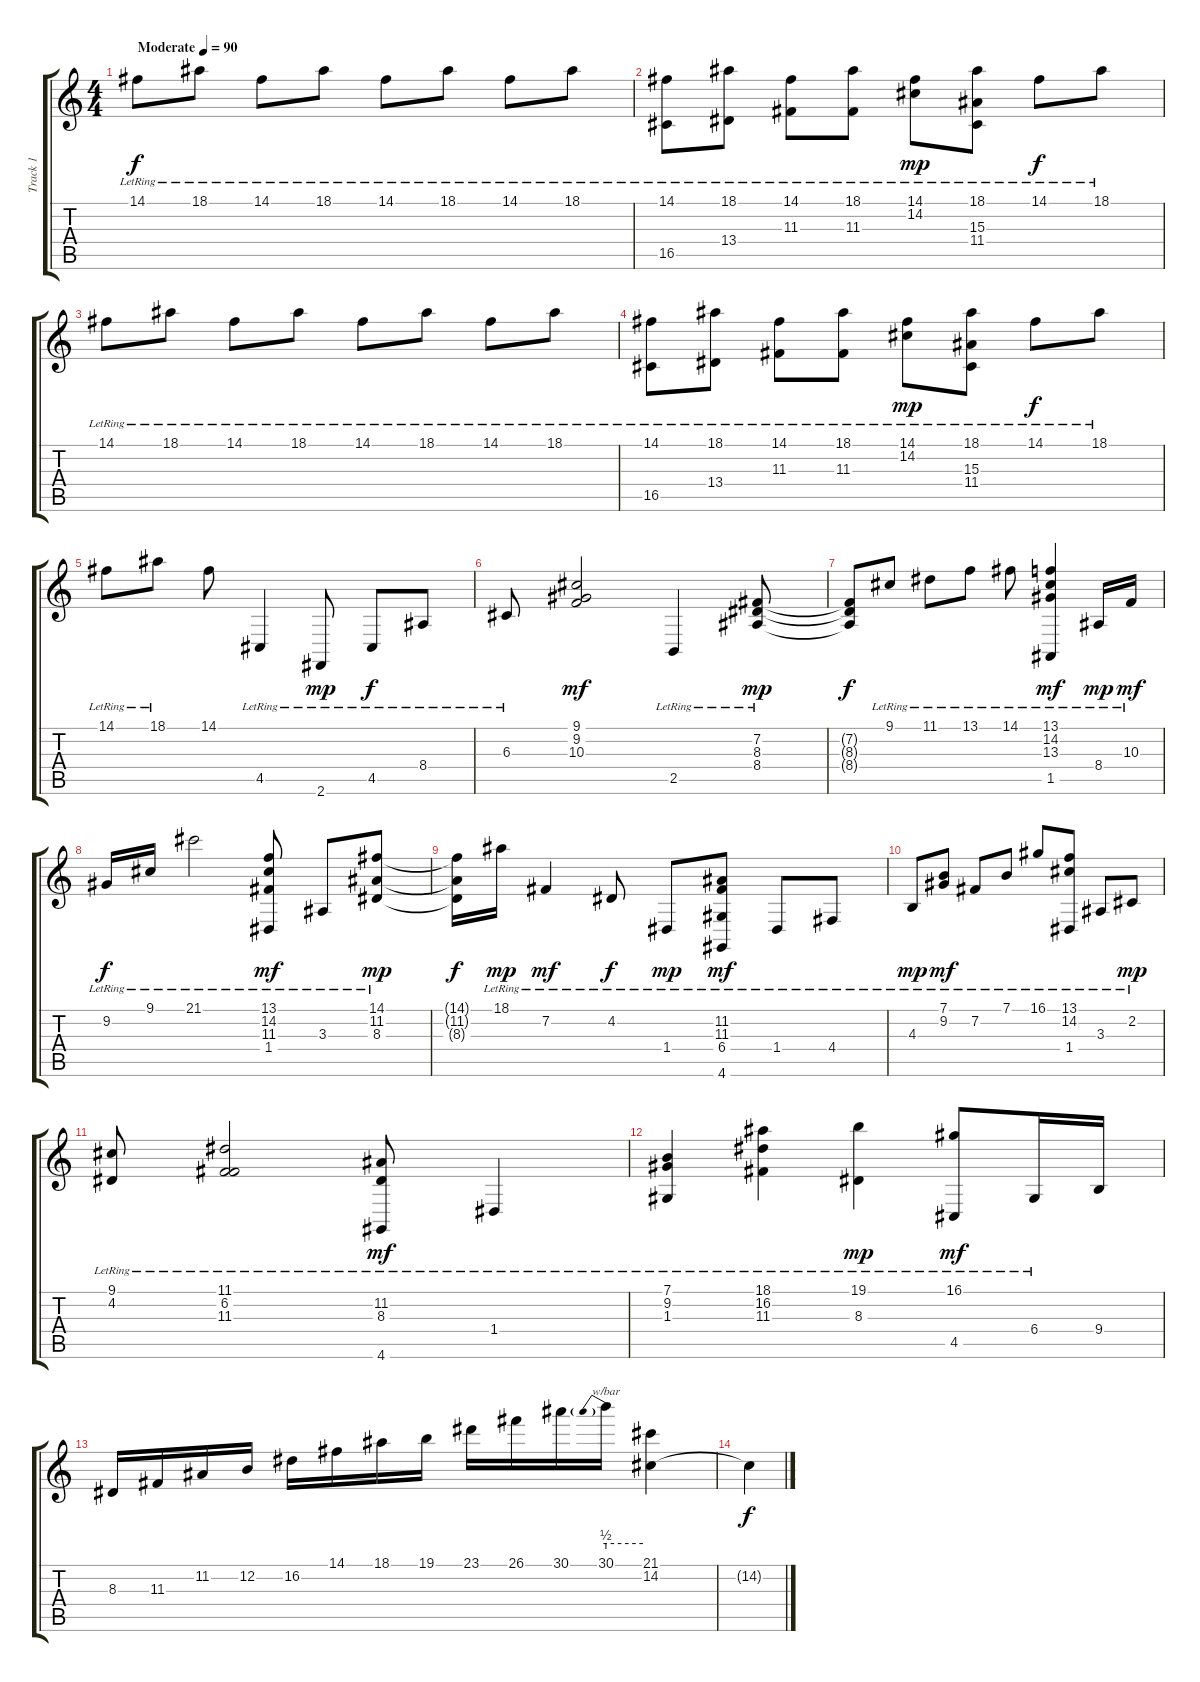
\track ("Track 1" "Track 1") {instrument acousticgrandpiano}
\staff {score tabs}
\tuning (E4 B3 G3 D3 A2 E2) {hide}
\ts (4 4)
\tempo (90 "Moderate")
\clef g2
\ks c
14.1{lr}.8{dy f instrument acousticgrandpiano} 18.1{lr}.8 14.1{lr}.8 18.1{lr}.8 14.1{lr}.8 18.1{lr}.8 14.1{lr}.8 18.1{lr}.8 |
(14.1{lr} 16.5{lr}).8 (18.1{lr} 13.4{lr}).8 (14.1{lr} 11.3{lr}).8 (18.1{lr} 11.3{lr}).8 (14.1{lr} 14.2{lr}).8{dy mp} (18.1{lr} 15.3{lr} 11.4{lr}).8 14.1{lr}.8{dy f} 18.1{lr}.8 |
14.1{lr}.8 18.1{lr}.8 14.1{lr}.8 18.1{lr}.8 14.1{lr}.8 18.1{lr}.8 14.1{lr}.8 18.1{lr}.8 |
(14.1{lr} 16.5{lr}).8 (18.1{lr} 13.4{lr}).8 (14.1{lr} 11.3{lr}).8 (18.1{lr} 11.3{lr}).8 (14.1{lr} 14.2{lr}).8{dy mp} (18.1{lr} 15.3{lr} 11.4{lr}).8 14.1{lr}.8{dy f} 18.1{lr}.8 |
14.1{lr}.8 18.1{lr}.8 14.1.8 4.5{lr}.4 2.6{lr}.8{dy mp} 4.5{lr}.8{dy f} 8.4{lr}.8 |
6.3{lr}.8 (9.1 9.2 10.3).2{dy mf} 2.5{lr}.4 (7.2{lr} 8.3{lr} 8.4{lr}).8{dy mp} |
(7.2{t} 8.3{t} 8.4{t}).8{dy f} 9.1{lr}.8 11.1{lr}.8 13.1{lr}.8 14.1{lr}.8 (13.1{lr} 14.2{lr} 13.3{lr} 1.5{lr}).4{dy mf} 8.4{lr}.16{dy mp} 10.3{lr}.16{dy mf} |
9.2{lr}.16{dy f} 9.1{lr}.16 21.1{lr}.2 (13.1{lr} 14.2 11.3{lr} 1.4{lr}).8{dy mf} 3.3{lr}.8 (14.1{lr} 11.2{lr} 8.3{lr}).8{dy mp} |
(14.1{t} 11.2{t} 8.3{t}).16{dy f} 18.1{lr}.16{dy mp} 7.2{lr}.4{dy mf} 4.2{lr}.8{dy f} 1.4{lr}.8{dy mp} (11.2{lr} 11.3{lr} 6.4{lr} 4.6{lr}).8{dy mf} 1.4{lr}.8 4.4{lr}.8 |
4.3{lr}.8{dy mp} (7.1{lr} 9.2{lr}).8{dy mf} 7.2{lr}.8 7.1{lr}.8 16.1{lr}.8 (13.1{lr} 14.2{lr} 1.4{lr}).8 3.3{lr}.8 2.2{lr}.8{dy mp} |
(9.1{lr} 4.2{lr}).8 (11.1{lr} 6.2{lr} 11.3{lr}).2 (11.2{lr} 8.3{lr} 4.6{lr}).8{dy mf} 1.4{lr}.4 |
(7.1{lr} 9.2{lr} 1.3{lr}).4 (18.1{lr} 16.2{lr} 11.3{lr}).4 (19.1{lr} 8.3{lr}).4{dy mp} (16.1{lr} 4.5{lr}).8{dy mf} 6.4{lr}.16 9.4.16 |
8.3.16 11.3.16 11.2.16 12.2.16 16.2.16 14.1.16 18.1.16 19.1.16 23.1.16 26.1.16 30.1.16 30.1.16{tbe (predive default 0 2 60 2)} (21.1 14.2).4 |
14.2{t}.4{dy f}
